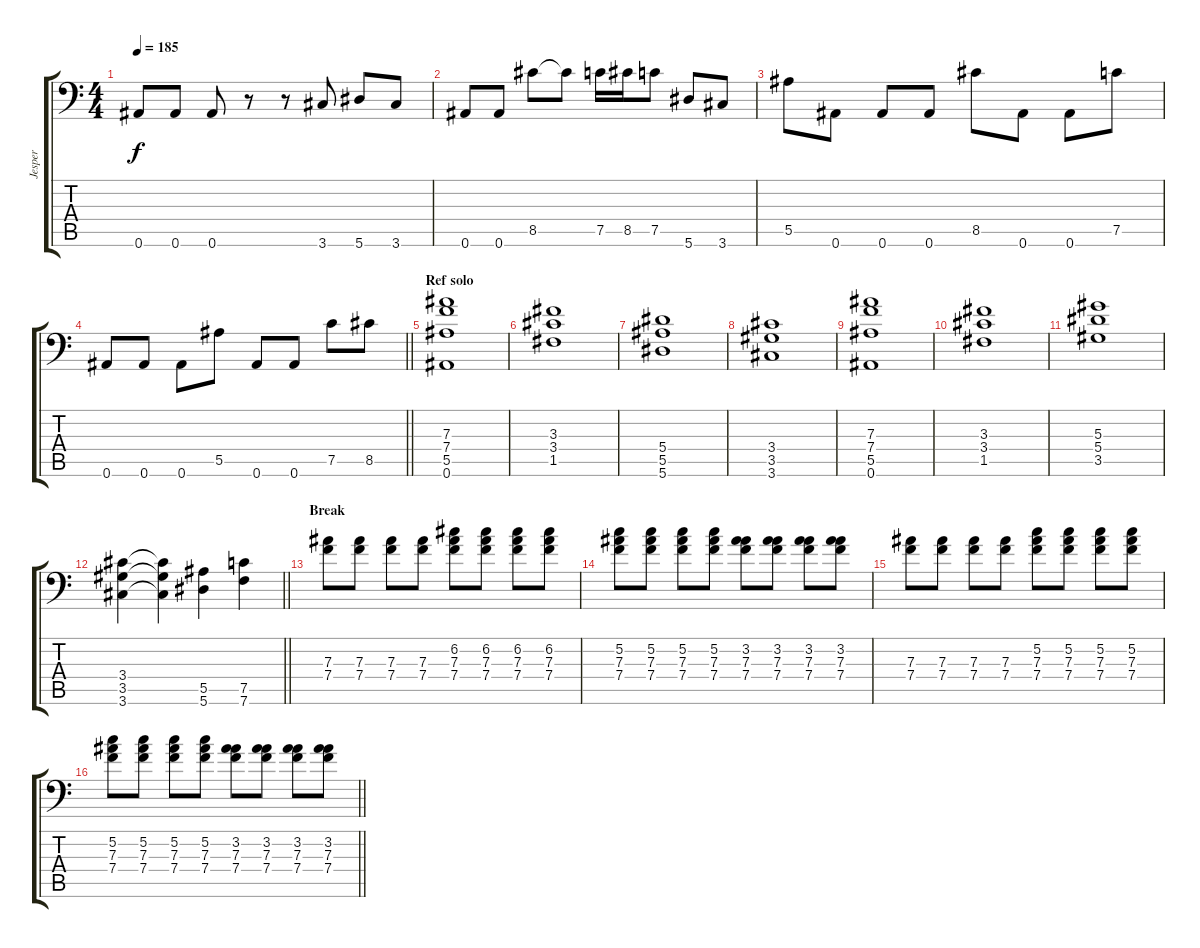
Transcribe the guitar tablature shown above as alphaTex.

\track ("Jesper" "Jesper") {instrument distortionguitar}
\staff {score tabs}
\tuning (C4 G3 Eb3 Bb2 F2 Bb1) {hide}
\ts (4 4)
\tempo 185
\clef f4
\ks c
0.6.8{dy f} 0.6.8 0.6.8 r.8 r.8 3.6.8 5.6.8 3.6.8 |
0.6.8 0.6.8 8.5.8 8.5{t}.8 7.5.16 8.5.16 7.5.8 5.6.8 3.6.8 |
5.5.8 0.6.8 0.6.8 0.6.8 8.5.8 0.6.8 0.6.8 7.5.8 |
\barLineRight lightlight
0.6.8 0.6.8 0.6.8 5.5.8 0.6.8 0.6.8 7.5.8 8.5.8 |
\section ("" "Ref solo")
(7.3 7.4 5.5 0.6).1 |
(3.3 3.4 1.5).1 |
(5.4 5.5 5.6).1 |
(3.4 3.5 3.6).1 |
(7.3 7.4 5.5 0.6).1 |
(3.3 3.4 1.5).1 |
(5.3 5.4 3.5).1 |
\barLineRight lightlight
(3.4 3.5 3.6).4 (3.4{t} 3.5{t} 3.6{t}).4 (5.5 5.6).4 (7.5 7.6).4 |
\section ("" "Break")
(7.3 7.4).8 (7.3 7.4).8 (7.3 7.4).8 (7.3 7.4).8 (6.2 7.3 7.4).8 (6.2 7.3 7.4).8 (6.2 7.3 7.4).8 (6.2 7.3 7.4).8 |
(5.2 7.3 7.4).8 (5.2 7.3 7.4).8 (5.2 7.3 7.4).8 (5.2 7.3 7.4).8 (3.2 7.3 7.4).8 (3.2 7.3 7.4).8 (3.2 7.3 7.4).8 (3.2 7.3 7.4).8 |
(7.3 7.4).8 (7.3 7.4).8 (7.3 7.4).8 (7.3 7.4).8 (5.2 7.3 7.4).8 (5.2 7.3 7.4).8 (5.2 7.3 7.4).8 (5.2 7.3 7.4).8 |
\barLineRight lightlight
(5.2 7.3 7.4).8 (5.2 7.3 7.4).8 (5.2 7.3 7.4).8 (5.2 7.3 7.4).8 (3.2 7.3 7.4).8 (3.2 7.3 7.4).8 (3.2 7.3 7.4).8 (3.2 7.3 7.4).8
